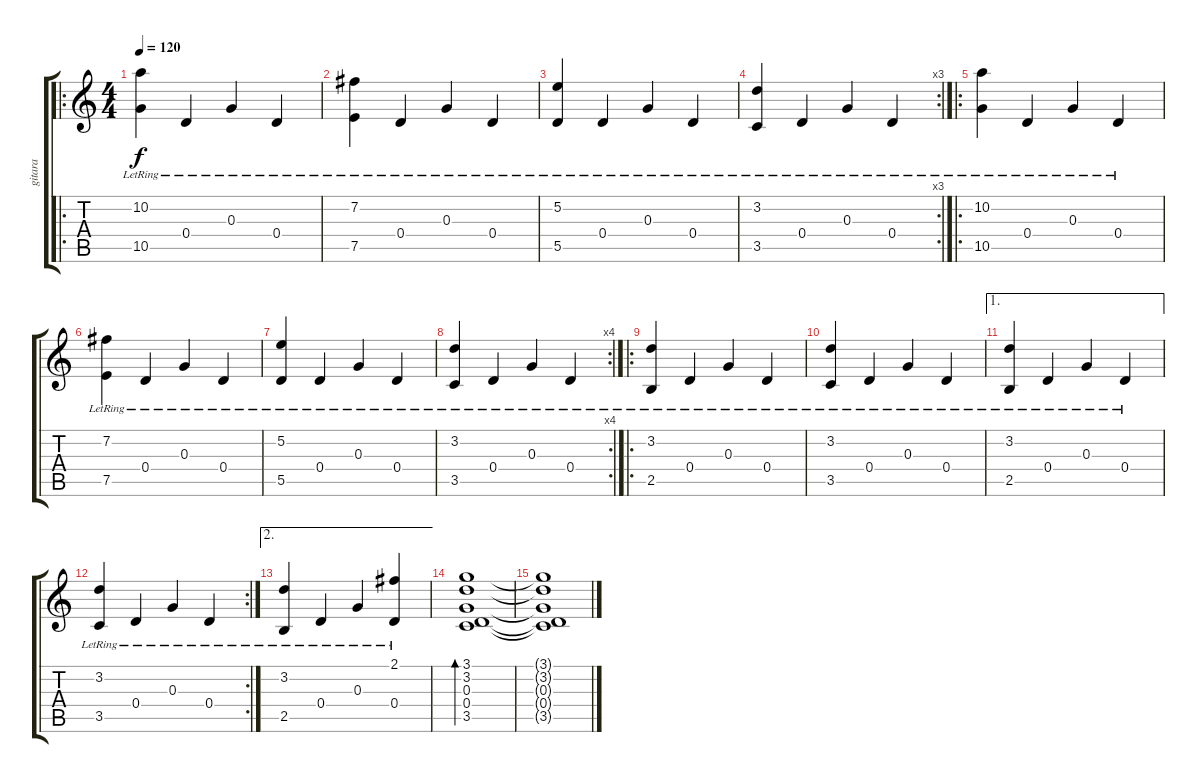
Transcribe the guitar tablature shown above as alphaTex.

\track ("gitara" "gitara") {instrument acousticguitarsteel}
\staff {score tabs}
\tuning (E4 B3 G3 D3 A2 E2) {hide}
\ro
\ts (4 4)
\tempo 120
\clef g2
\ks c
(10.2{lr} 10.5{lr}).4{dy f instrument acousticguitarsteel} 0.4{lr}.4 0.3{lr}.4 0.4{lr}.4 |
(7.2{lr} 7.5{lr}).4 0.4{lr}.4 0.3{lr}.4 0.4{lr}.4 |
(5.2{lr} 5.5{lr}).4 0.4{lr}.4 0.3{lr}.4 0.4{lr}.4 |
\rc 3
(3.2{lr} 3.5{lr}).4 0.4{lr}.4 0.3{lr}.4 0.4{lr}.4 |
\ro
(10.2{lr} 10.5{lr}).4 0.4{lr}.4 0.3{lr}.4 0.4{lr}.4 |
(7.2{lr} 7.5{lr}).4 0.4{lr}.4 0.3{lr}.4 0.4{lr}.4 |
(5.2{lr} 5.5{lr}).4 0.4{lr}.4 0.3{lr}.4 0.4{lr}.4 |
\rc 4
(3.2{lr} 3.5{lr}).4 0.4{lr}.4 0.3{lr}.4 0.4{lr}.4 |
\ro
(3.2{lr} 2.5{lr}).4 0.4{lr}.4 0.3{lr}.4 0.4{lr}.4 |
(3.2{lr} 3.5{lr}).4 0.4{lr}.4 0.3{lr}.4 0.4{lr}.4 |
\ae 1
(3.2{lr} 2.5{lr}).4 0.4{lr}.4 0.3{lr}.4 0.4{lr}.4 |
\rc 2
(3.2{lr} 3.5{lr}).4 0.4{lr}.4 0.3{lr}.4 0.4{lr}.4 |
\ae 2
(3.2{lr} 2.5{lr}).4 0.4{lr}.4 0.3{lr}.4 (2.1 0.4{lr}).4 |
(3.1 3.2 0.3 0.4 3.5).1{bd 240} |
(3.1{t} 3.2{t} 0.3{t} 0.4{t} 3.5{t}).1
